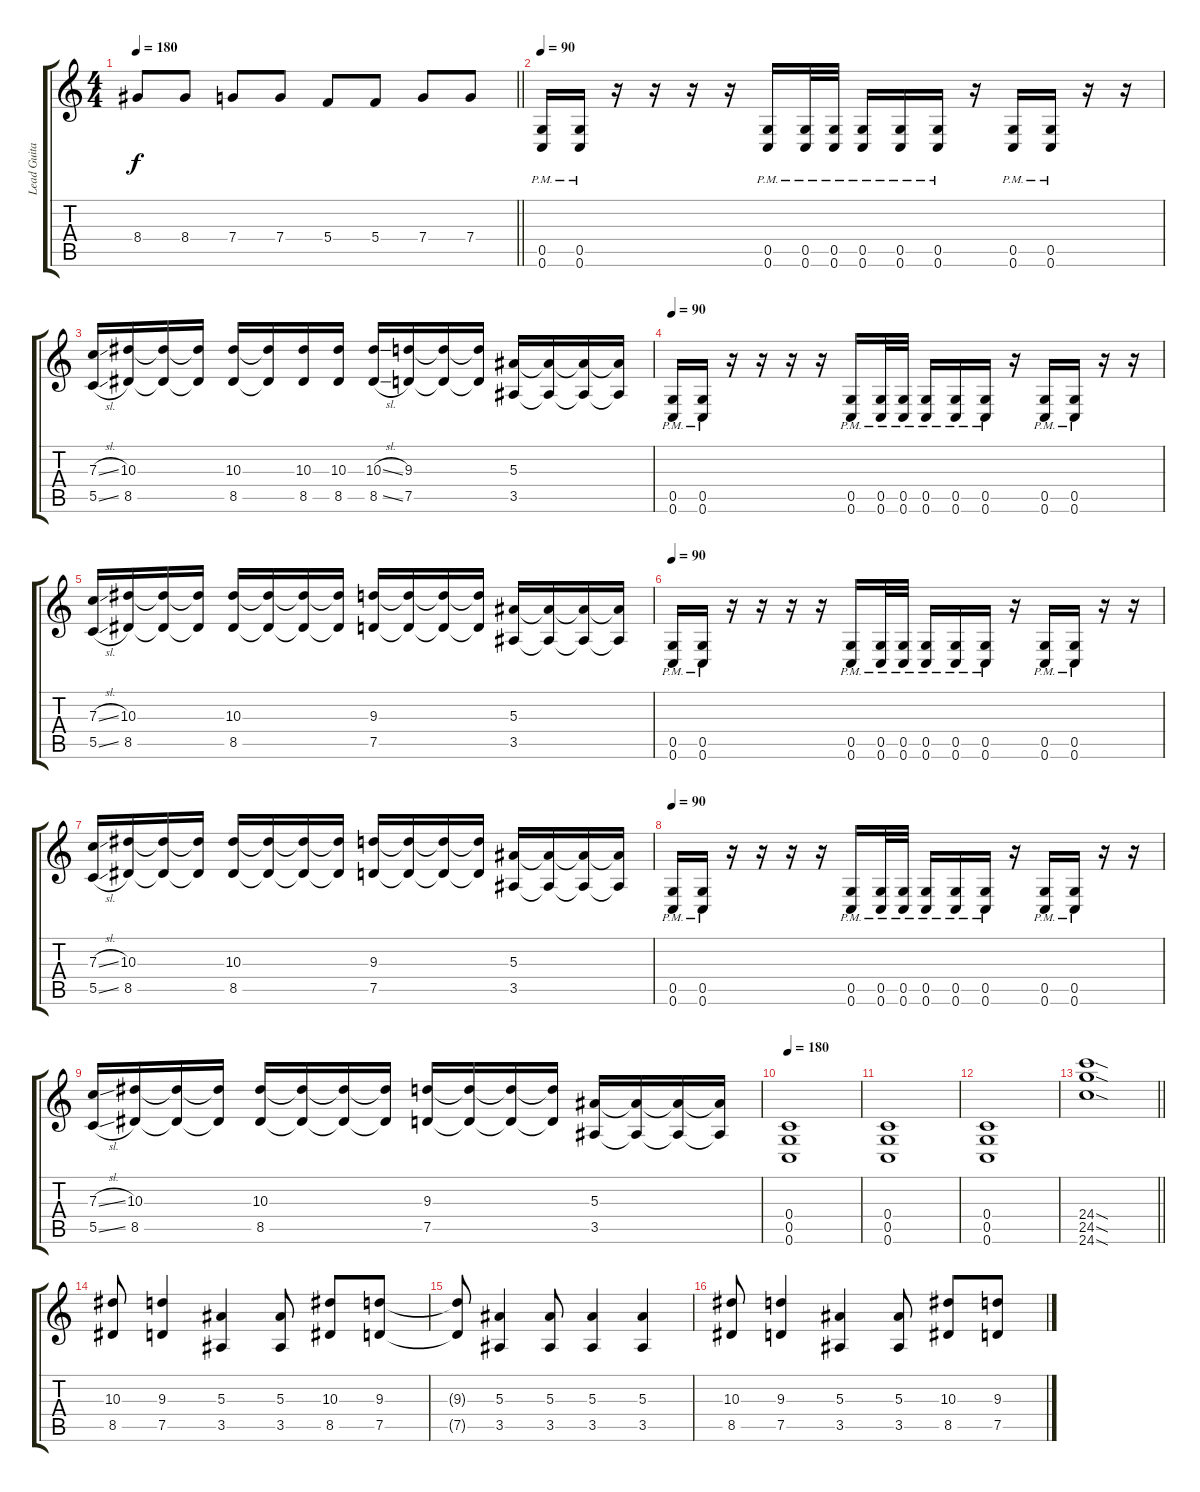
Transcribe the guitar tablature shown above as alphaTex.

\track ("Lead Guitar" "Lead Guita") {instrument distortionguitar}
\staff {score tabs}
\tuning (D4 A3 F3 C3 G2 C2) {hide}
\ts (4 4)
\tempo 180
\clef g2
\barLineRight lightlight
\ks c
8.4.8{dy f} 8.4.8 7.4.8 7.4.8 5.4.8 5.4.8 7.4.8 7.4.8 |
\tempo 90
(0.5{pm} 0.6{pm}).16 (0.5{pm} 0.6{pm}).16 r.16 r.16 r.16 r.16 (0.5{pm} 0.6{pm}).16 (0.5{pm} 0.6{pm}).32 (0.5{pm} 0.6{pm}).32 (0.5{pm} 0.6{pm}).16 (0.5{pm} 0.6{pm}).16 (0.5{pm} 0.6{pm}).16 r.16 (0.5{pm} 0.6{pm}).16 (0.5{pm} 0.6{pm}).16 r.16 r.16 |
(7.3{sl} 5.5{sl}).16 (10.3 8.5).16 (10.3{t} 8.5{t}).16 (10.3{t} 8.5{t}).16 (10.3 8.5).16 (10.3{t} 8.5{t}).16 (10.3 8.5).16 (10.3 8.5).16 (10.3{sl} 8.5{sl}).16 (9.3 7.5).16 (9.3{t} 7.5{t}).16 (9.3{t} 7.5{t}).16 (5.3 3.5).16 (5.3{t} 3.5{t}).16 (5.3{t} 3.5{t}).16 (5.3{t} 3.5{t}).16 |
\tempo 90
(0.5{pm} 0.6{pm}).16 (0.5{pm} 0.6{pm}).16 r.16 r.16 r.16 r.16 (0.5{pm} 0.6{pm}).16 (0.5{pm} 0.6{pm}).32 (0.5{pm} 0.6{pm}).32 (0.5{pm} 0.6{pm}).16 (0.5{pm} 0.6{pm}).16 (0.5{pm} 0.6{pm}).16 r.16 (0.5{pm} 0.6{pm}).16 (0.5{pm} 0.6{pm}).16 r.16 r.16 |
(7.3{sl} 5.5{sl}).16 (10.3 8.5).16 (10.3{t} 8.5{t}).16 (10.3{t} 8.5{t}).16 (10.3 8.5).16 (10.3{t} 8.5{t}).16 (10.3{t} 8.5{t}).16 (10.3{t} 8.5{t}).16 (9.3 7.5).16 (9.3{t} 7.5{t}).16 (9.3{t} 7.5{t}).16 (9.3{t} 7.5{t}).16 (5.3 3.5).16 (5.3{t} 3.5{t}).16 (5.3{t} 3.5{t}).16 (5.3{t} 3.5{t}).16 |
\tempo 90
(0.5{pm} 0.6{pm}).16 (0.5{pm} 0.6{pm}).16 r.16 r.16 r.16 r.16 (0.5{pm} 0.6{pm}).16 (0.5{pm} 0.6{pm}).32 (0.5{pm} 0.6{pm}).32 (0.5{pm} 0.6{pm}).16 (0.5{pm} 0.6{pm}).16 (0.5{pm} 0.6{pm}).16 r.16 (0.5{pm} 0.6{pm}).16 (0.5{pm} 0.6{pm}).16 r.16 r.16 |
(7.3{sl} 5.5{sl}).16 (10.3 8.5).16 (10.3{t} 8.5{t}).16 (10.3{t} 8.5{t}).16 (10.3 8.5).16 (10.3{t} 8.5{t}).16 (10.3{t} 8.5{t}).16 (10.3{t} 8.5{t}).16 (9.3 7.5).16 (9.3{t} 7.5{t}).16 (9.3{t} 7.5{t}).16 (9.3{t} 7.5{t}).16 (5.3 3.5).16 (5.3{t} 3.5{t}).16 (5.3{t} 3.5{t}).16 (5.3{t} 3.5{t}).16 |
\tempo 90
(0.5{pm} 0.6{pm}).16 (0.5{pm} 0.6{pm}).16 r.16 r.16 r.16 r.16 (0.5{pm} 0.6{pm}).16 (0.5{pm} 0.6{pm}).32 (0.5{pm} 0.6{pm}).32 (0.5{pm} 0.6{pm}).16 (0.5{pm} 0.6{pm}).16 (0.5{pm} 0.6{pm}).16 r.16 (0.5{pm} 0.6{pm}).16 (0.5{pm} 0.6{pm}).16 r.16 r.16 |
(7.3{sl} 5.5{sl}).16 (10.3 8.5).16 (10.3{t} 8.5{t}).16 (10.3{t} 8.5{t}).16 (10.3 8.5).16 (10.3{t} 8.5{t}).16 (10.3{t} 8.5{t}).16 (10.3{t} 8.5{t}).16 (9.3 7.5).16 (9.3{t} 7.5{t}).16 (9.3{t} 7.5{t}).16 (9.3{t} 7.5{t}).16 (5.3 3.5).16 (5.3{t} 3.5{t}).16 (5.3{t} 3.5{t}).16 (5.3{t} 3.5{t}).16 |
\tempo 180
(0.4 0.5 0.6).1 |
(0.4 0.5 0.6).1 |
(0.4 0.5 0.6).1 |
\barLineRight lightlight
(24.4{sod} 24.5{sod} 24.6{sod}).1 |
(10.3 8.5).8 (9.3 7.5).4 (5.3 3.5).4 (5.3 3.5).8 (10.3 8.5).8 (9.3 7.5).8 |
(9.3{t} 7.5{t}).8 (5.3 3.5).4 (5.3 3.5).8 (5.3 3.5).4 (5.3 3.5).4 |
(10.3 8.5).8 (9.3 7.5).4 (5.3 3.5).4 (5.3 3.5).8 (10.3 8.5).8 (9.3 7.5).8
